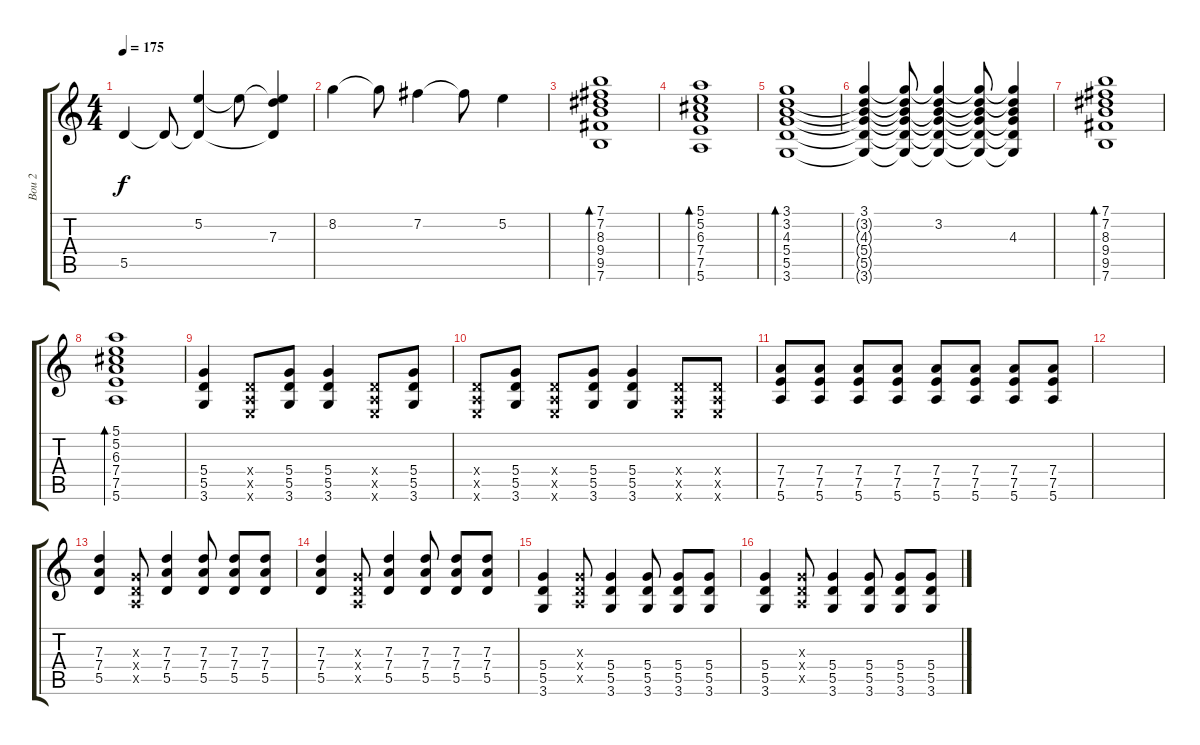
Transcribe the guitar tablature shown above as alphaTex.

\track ("Bou 2" "Bou 2") {instrument distortionguitar}
\staff {score tabs}
\tuning (E4 B3 G3 D3 A2 E2) {hide}
\ts (4 4)
\tempo 175
\clef g2
\ks c
5.5.4{dy f} 5.5{t}.8 (5.2 5.5{t}).4 5.2{t}.8 (5.2{t} 7.3 5.5{t}).4 |
8.2.4 8.2{t}.8 7.2.4 7.2{t}.8 5.2.4 |
(7.1 7.2 8.3 9.4 9.5 7.6).1{bd 240} |
(5.1 5.2 6.3 7.4 7.5 5.6).1{bd 240} |
(3.1 3.2 4.3 5.4 5.5 3.6).1{bd 240} |
(3.1 3.2{t} 4.3{t} 5.4{t} 5.5{t} 3.6{t}).4 (3.1{t} 3.2{t} 4.3{t} 5.4{t} 5.5{t} 3.6{t}).8 (3.1{t} 3.2 4.3{t} 5.4{t} 5.5{t} 3.6{t}).4 (3.1{t} 3.2{t} 4.3{t} 5.4{t} 5.5{t} 3.6{t}).8 (3.1{t} 3.2{t} 4.3 5.4{t} 5.5{t} 3.6{t}).4 |
(7.1 7.2 8.3 9.4 9.5 7.6).1{bd 240} |
(5.1 5.2 6.3 7.4 7.5 5.6).1{bd 240} |
(5.4 5.5 3.6).4 (0.4{x} 0.5{x} 0.6{x}).8 (5.4 5.5 3.6).8 (5.4 5.5 3.6).4 (0.4{x} 0.5{x} 0.6{x}).8 (5.4 5.5 3.6).8 |
(0.4{x} 0.5{x} 0.6{x}).8 (5.4 5.5 3.6).8 (0.4{x} 0.5{x} 0.6{x}).8 (5.4 5.5 3.6).8 (5.4 5.5 3.6).4 (0.4{x} 0.5{x} 0.6{x}).8 (0.4{x} 0.5{x} 0.6{x}).8 |
(7.4 7.5 5.6).8 (7.4 7.5 5.6).8 (7.4 7.5 5.6).8 (7.4 7.5 5.6).8 (7.4 7.5 5.6).8 (7.4 7.5 5.6).8 (7.4 7.5 5.6).8 (7.4 7.5 5.6).8 |
|
(7.3 7.4 5.5).4 (0.3{x} 0.4{x} 0.5{x}).8 (7.3 7.4 5.5).4 (7.3 7.4 5.5).8 (7.3 7.4 5.5).8 (7.3 7.4 5.5).8 |
(7.3 7.4 5.5).4 (0.3{x} 0.4{x} 0.5{x}).8 (7.3 7.4 5.5).4 (7.3 7.4 5.5).8 (7.3 7.4 5.5).8 (7.3 7.4 5.5).8 |
(5.4 5.5 3.6).4 (0.3{x} 0.4{x} 0.5{x}).8 (5.4 5.5 3.6).4 (5.4 5.5 3.6).8 (5.4 5.5 3.6).8 (5.4 5.5 3.6).8 |
(5.4 5.5 3.6).4 (0.3{x} 0.4{x} 0.5{x}).8 (5.4 5.5 3.6).4 (5.4 5.5 3.6).8 (5.4 5.5 3.6).8 (5.4 5.5 3.6).8
